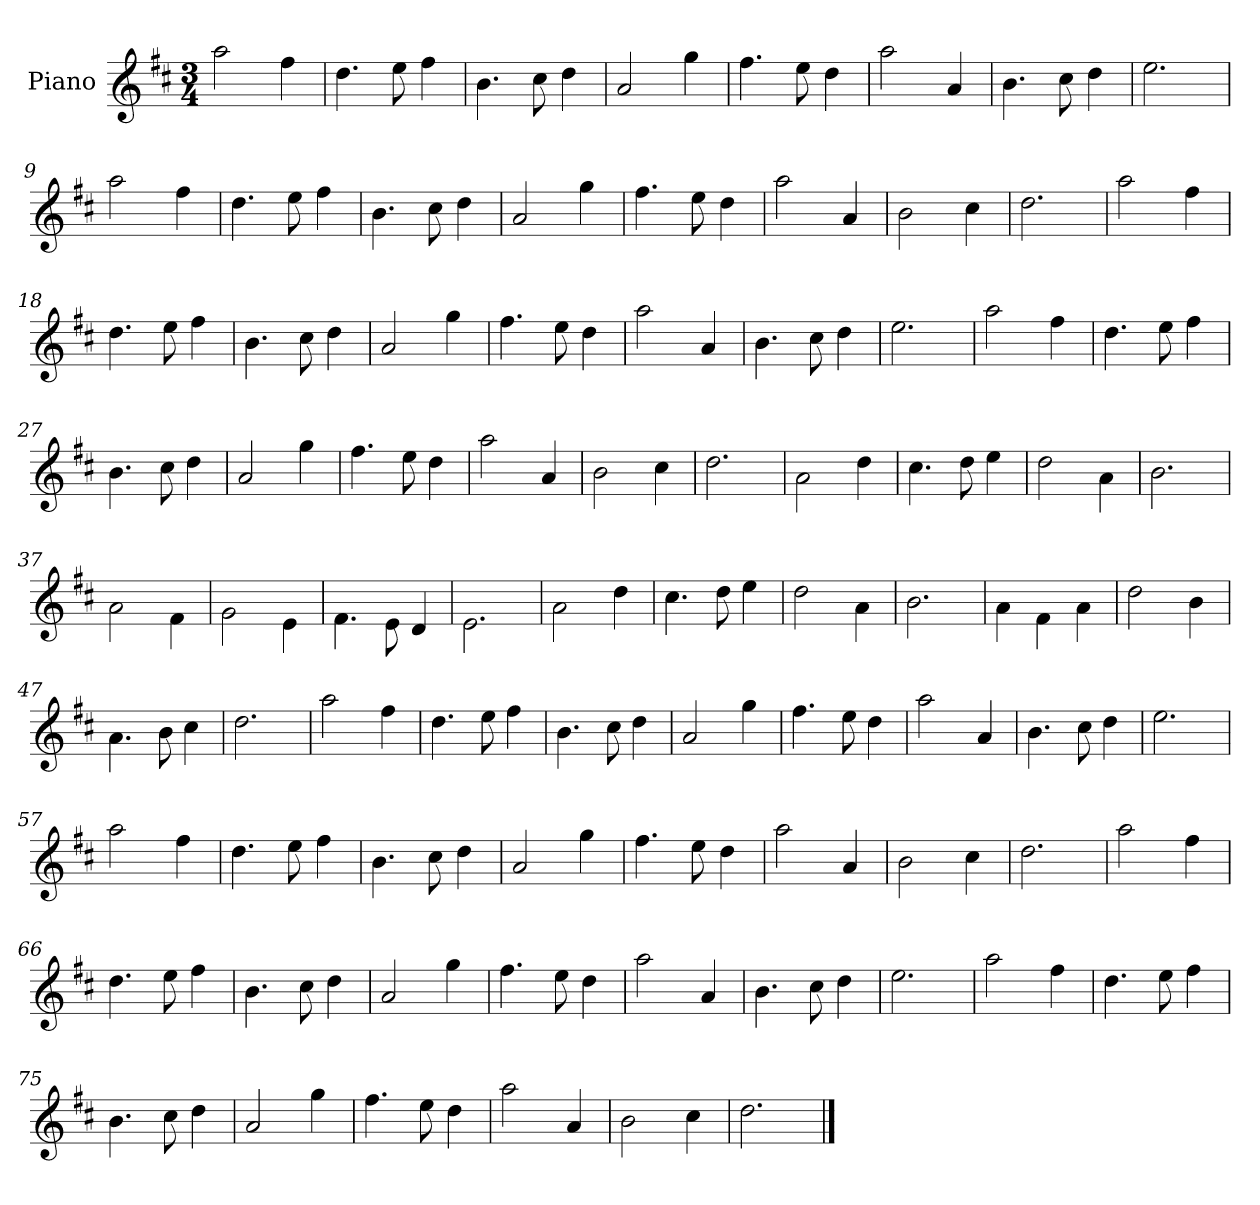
**kern
*part1
*staff1
*I"Piano
*I'Pno
*clefG2
*k[f#c#]
*M3/4
=1
2aa\
4ff#\
=2
4.dd\
8ee\
4ff#\
=3
4.b\
8cc#\
4dd\
=4
2a/
4gg\
=5
4.ff#\
8ee\
4dd\
=6
2aa\
4a/
=7
4.b\
8cc#\
4dd\
=8
2.ee\
=9
2aa\
4ff#\
=10
4.dd\
8ee\
4ff#\
=11
4.b\
8cc#\
4dd\
=12
2a/
4gg\
=13
4.ff#\
8ee\
4dd\
=14
2aa\
4a/
=15
2b\
4cc#\
=16
2.dd\
=17
2aa\
4ff#\
=18
4.dd\
8ee\
4ff#\
=19
4.b\
8cc#\
4dd\
=20
2a/
4gg\
=21
4.ff#\
8ee\
4dd\
=22
2aa\
4a/
=23
4.b\
8cc#\
4dd\
=24
2.ee\
=25
2aa\
4ff#\
=26
4.dd\
8ee\
4ff#\
=27
4.b\
8cc#\
4dd\
=28
2a/
4gg\
=29
4.ff#\
8ee\
4dd\
=30
2aa\
4a/
=31
2b\
4cc#\
=32
2.dd\
=33
2a\
4dd\
=34
4.cc#\
8dd\
4ee\
=35
2dd\
4a\
=36
2.b\
=37
2a\
4f#\
=38
2g\
4e\
=39
4.f#\
8e\
4d/
=40
2.e\
=41
2a\
4dd\
=42
4.cc#\
8dd\
4ee\
=43
2dd\
4a\
=44
2.b\
=45
4a\
4f#\
4a\
=46
2dd\
4b\
=47
4.a\
8b\
4cc#\
=48
2.dd\
=49
2aa\
4ff#\
=50
4.dd\
8ee\
4ff#\
=51
4.b\
8cc#\
4dd\
=52
2a/
4gg\
=53
4.ff#\
8ee\
4dd\
=54
2aa\
4a/
=55
4.b\
8cc#\
4dd\
=56
2.ee\
=57
2aa\
4ff#\
=58
4.dd\
8ee\
4ff#\
=59
4.b\
8cc#\
4dd\
=60
2a/
4gg\
=61
4.ff#\
8ee\
4dd\
=62
2aa\
4a/
=63
2b\
4cc#\
=64
2.dd\
=65
2aa\
4ff#\
=66
4.dd\
8ee\
4ff#\
=67
4.b\
8cc#\
4dd\
=68
2a/
4gg\
=69
4.ff#\
8ee\
4dd\
=70
2aa\
4a/
=71
4.b\
8cc#\
4dd\
=72
2.ee\
=73
2aa\
4ff#\
=74
4.dd\
8ee\
4ff#\
=75
4.b\
8cc#\
4dd\
=76
2a/
4gg\
=77
4.ff#\
8ee\
4dd\
=78
2aa\
4a/
=79
2b\
4cc#\
=80
2.dd\
==
*-
